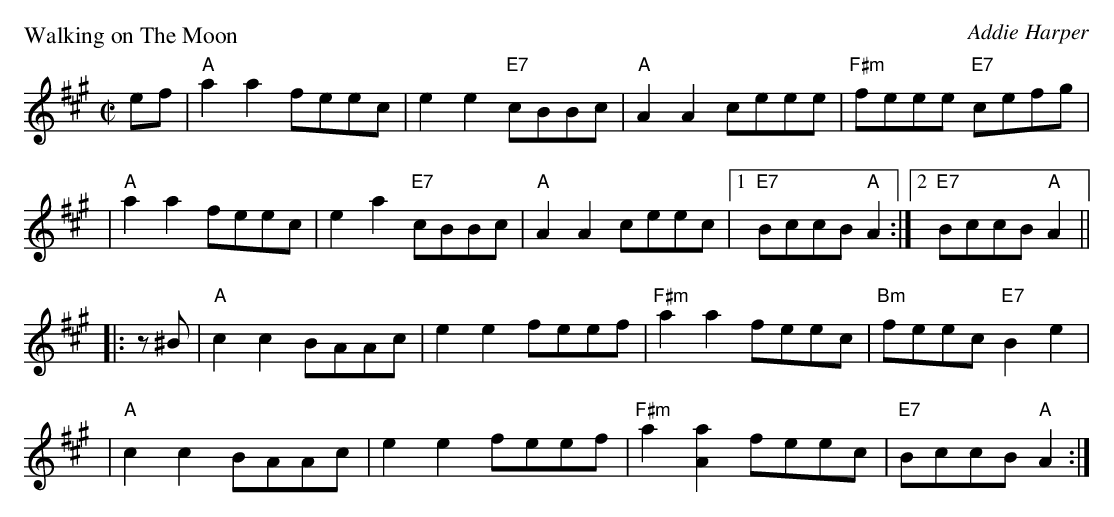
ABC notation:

X:1
P: Walking on The Moon
C: Addie Harper
M: C|
L: 1/8
K: A
ef \
| "A"a2a2 feec | e2e2 "E7"cBBc | "A"A2A2 ceee | "F#m"feee "E7"cefg |
| "A"a2a2 feec | e2a2 "E7"cBBc | "A"A2A2 ceec |1 "E7"BccB "A"A2 :|2 "E7"BccB "A"A2 ||
|: z^B \
| "A"c2c2 BAAc | e2e2 feef | "F#m"a2a2 feec | "Bm"feec "E7"B2e2 |
| "A"c2c2 BAAc | e2e2 feef | "F#m"a2[a2A2] feec | "E7"BccB "A"A2 :|
